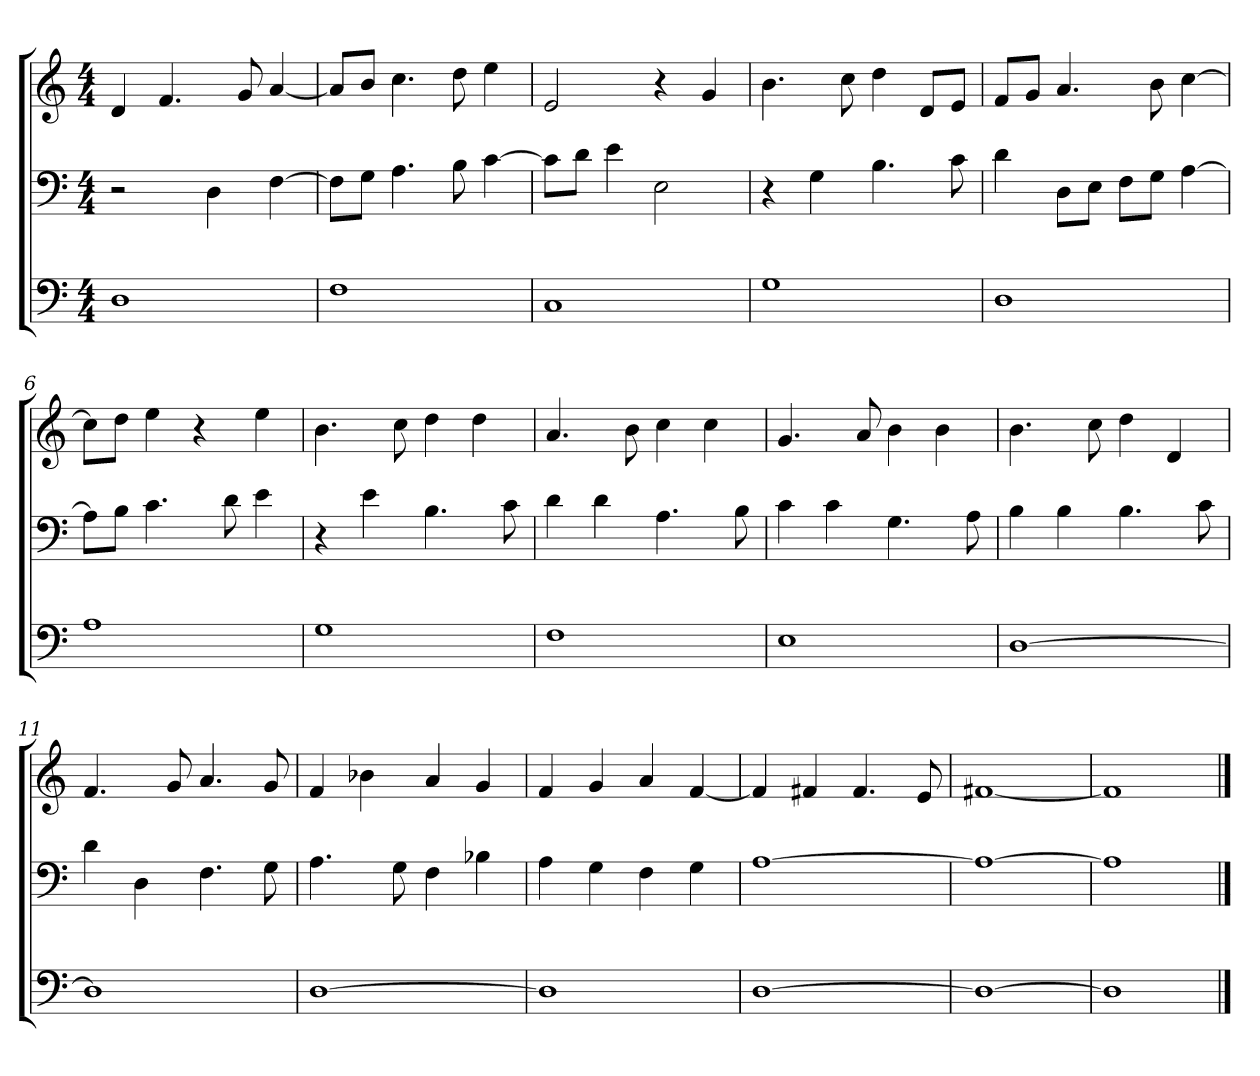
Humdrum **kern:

**kern	**kern	**kern
*part3	*part2	*part1
*staff3	*staff2	*staff1
*k[]	*k[]	*k[]
*M4/4	*M4/4	*M4/4
=1	=1	=1
1D	2r	4d
.	.	4.f
.	4D	.
.	.	8g
.	[4F	[4a
=2	=2	=2
1F	8FL]	8aL]
.	8GJ	8bJ
.	4.A	4.cc
.	8B	8dd
.	[4c	4ee
=3	=3	=3
1C	8cL]	2e
.	8dJ	.
.	4e	.
.	2E	4r
.	.	4g
=4	=4	=4
1G	4r	4.b
.	4G	.
.	.	8cc
.	4.B	4dd
.	.	8dL
.	8c	8eJ
=5	=5	=5
1D	4d	8fL
.	.	8gJ
.	8DL	4.a
.	8EJ	.
.	8FL	.
.	8GJ	8b
.	[4A	[4cc
=6	=6	=6
1A	8AL]	8ccL]
.	8BJ	8ddJ
.	4.c	4ee
.	.	4r
.	8d	.
.	4e	4ee
=7	=7	=7
1G	4r	4.b
.	4e	.
.	.	8cc
.	4.B	4dd
.	.	4dd
.	8c	.
=8	=8	=8
1F	4d	4.a
.	4d	.
.	.	8b
.	4.A	4cc
.	.	4cc
.	8B	.
=9	=9	=9
1E	4c	4.g
.	4c	.
.	.	8a
.	4.G	4b
.	.	4b
.	8A	.
=10	=10	=10
[1D	4B	4.b
.	4B	.
.	.	8cc
.	4.B	4dd
.	.	4d
.	8c	.
=11	=11	=11
1D]	4d	4.f
.	4D	.
.	.	8g
.	4.F	4.a
.	8G	8g
=12	=12	=12
[1D	4.A	4f
.	.	4b-X
.	8G	.
.	4F	4a
.	4B-X	4g
=13	=13	=13
1D]	4A	4f
.	4G	4g
.	4F	4a
.	4G	[4f
=14	=14	=14
[1D	[1A	4f]
.	.	4f#X
.	.	4.f#
.	.	8e
=15	=15	=15
1D_	1A_	[1f#X
=16	=16	=16
1D]	1A]	1f#]
==	==	==
*-	*-	*-
